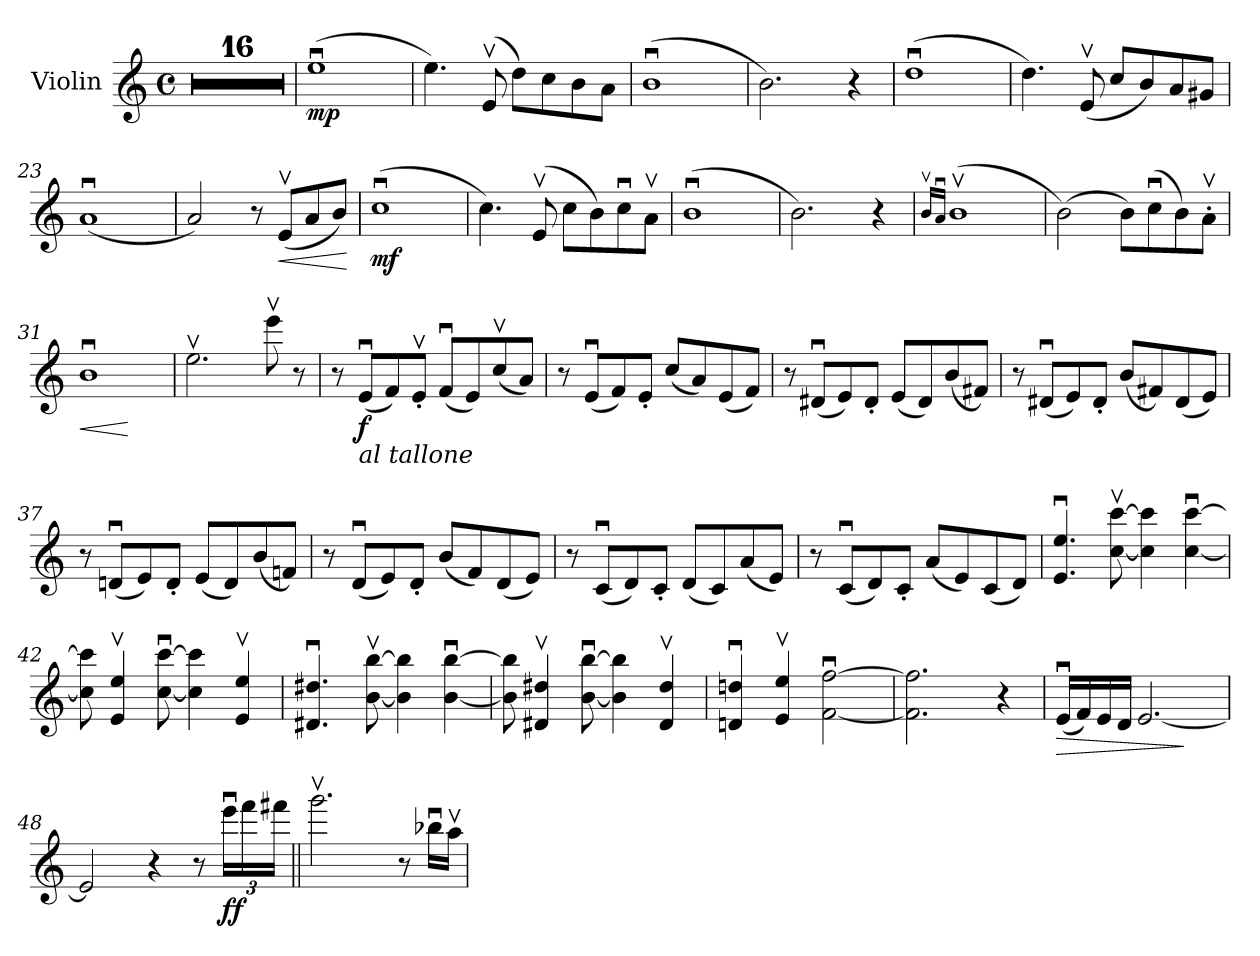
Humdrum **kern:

**kern	**dynam
*part1	*part1
*staff1	*staff1
*I"Violin	*
*I'Vln.	*
*clefG2	*
*k[]	*
*M4/4	*
*met(c)	*
=1	=1
1r	.
=2	=2
1r	.
=3	=3
1r	.
=4	=4
1r	.
=5	=5
1r	.
=6	=6
1r	.
=7	=7
1r	.
=8	=8
1r	.
=9	=9
1r	.
=10	=10
1r	.
=11	=11
1r	.
=12	=12
1r	.
=13	=13
1r	.
=14	=14
1r	.
=15	=15
1r	.
=16	=16
1r	.
=17	=17
!	!LO:DY:b
(>1eeu	mp
=18	=18
4.ee\)	.
(>8ev/	.
8dd\L)	.
8cc\	.
8b\	.
8a\J	.
=19	=19
(>1bu	.
=20	=20
2.b\)	.
4r	.
!!LO:LB:g=z
=21	=21
(>1ddu	.
=22	=22
4.dd\)	.
(<8ev/	.
8cc/L	.
8b/)	.
8a/	.
8g#X/J	.
=23	=23
(<1au	.
=24	=24
2a/)	.
8r	.
!	!LO:HP:b
(<8ev/L	<
8a/	.
8b/J)	.
.	[
=25	=25
!	!LO:DY:b
(>1ccu	mf
!!LO:LB:g=z
=26	=26
4.cc\)	.
(>8ev/	.
8cc\L	.
8b\)	.
8ccu\	.
8av\J	.
=27	=27
(>1bu	.
=28	=28
2.b\)	.
4r	.
=29	=29
16qbv/LL	.
16qau/JJ	.
(>1bv	.
=30	=30
(>2b\)	.
8b\L)	.
(>8ccu\	.
8b\)	.
8av'\J	.
!!LO:LB:g=z
=31	=31
!	!LO:HP:b
1bu	<
.	[
=32	=32
2.eev\	.
8eeev\	.
8r	.
=33	=33
8r	.
!LO:TX:b:i:t=al tallone	!
!	!LO:DY:b
(<8eu/L	f
8f/)	.
8ev'/J	.
(<8fu/L	.
8e/)	.
(<8ccv/	.
8a/J)	.
=34	=34
8r	.
(<8eu/L	.
8f/)	.
8e'/J	.
(<8cc/L	.
8a/)	.
(<8e/	.
8f/J)	.
=35	=35
8r	.
(<8d#Xu/L	.
8e/)	.
8d#'/J	.
(<8e/L	.
8d#/)	.
(<8b/	.
8f#X/J)	.
!!LO:LB:g=z
=36	=36
8r	.
(<8d#Xu/L	.
8e/)	.
8d#'/J	.
(<8b/L	.
8f#X/)	.
(<8d#/	.
8e/J)	.
=37	=37
8r	.
(<8dnu/L	.
8e/)	.
8d'/J	.
(<8e/L	.
8d/)	.
(<8b/	.
8fn/J)	.
=38	=38
8r	.
(<8du/L	.
8e/)	.
8d'/J	.
(<8b/L	.
8f/)	.
(<8d/	.
8e/J)	.
=39	=39
8r	.
(<8cu/L	.
8d/)	.
8c'/J	.
(<8d/L	.
8c/)	.
(<8a/	.
8e/J)	.
=40	=40
8r	.
(<8cu/L	.
8d/)	.
8c'/J	.
(<8a/L	.
8e/)	.
(<8c/	.
8d/J)	.
!!LO:LB:g=z
=41	=41
4.e/u 4.ee/u	.
[8cc\v [8ccc\v	.
4cc\] 4ccc\]	.
[4cc\u [4ccc\u	.
=42	=42
8cc\] 8ccc\]	.
4e/v 4ee/v	.
[8cc\u [8ccc\u	.
4cc\] 4ccc\]	.
4e/v 4ee/v	.
=43	=43
4.d#X/u 4.dd#X/u	.
[8b\v [8bb\v	.
4b\] 4bb\]	.
[4b\u [4bb\u	.
=44	=44
8b\] 8bb\]	.
4d#X/v 4dd#X/v	.
[8b\u [8bb\u	.
4b\] 4bb\]	.
4d#/v 4dd#/v	.
=45	=45
4dn/u 4ddn/u	.
4e/v 4ee/v	.
[2f\u [2ff\u	.
!!LO:LB:g=z
=46	=46
2.f\] 2.ff\]	.
4r	.
=47	=47
!	!LO:HP:b
(<16eu/LL	>
16f/)	.
16e/	.
16d/JJ	.
[2.e/	.
.	]
=48	=48
2e/]	.
4r	.
8r	.
*Xbrackettup	*
!	!LO:DY:b
24eeeu\LL	ff
24fff\	.
24fff#X\JJ	.
=49||	=49||
2.gggv\	.
8r	.
16bb-Xu\LL	.
16aav\JJ	.
=	=
*-	*-
